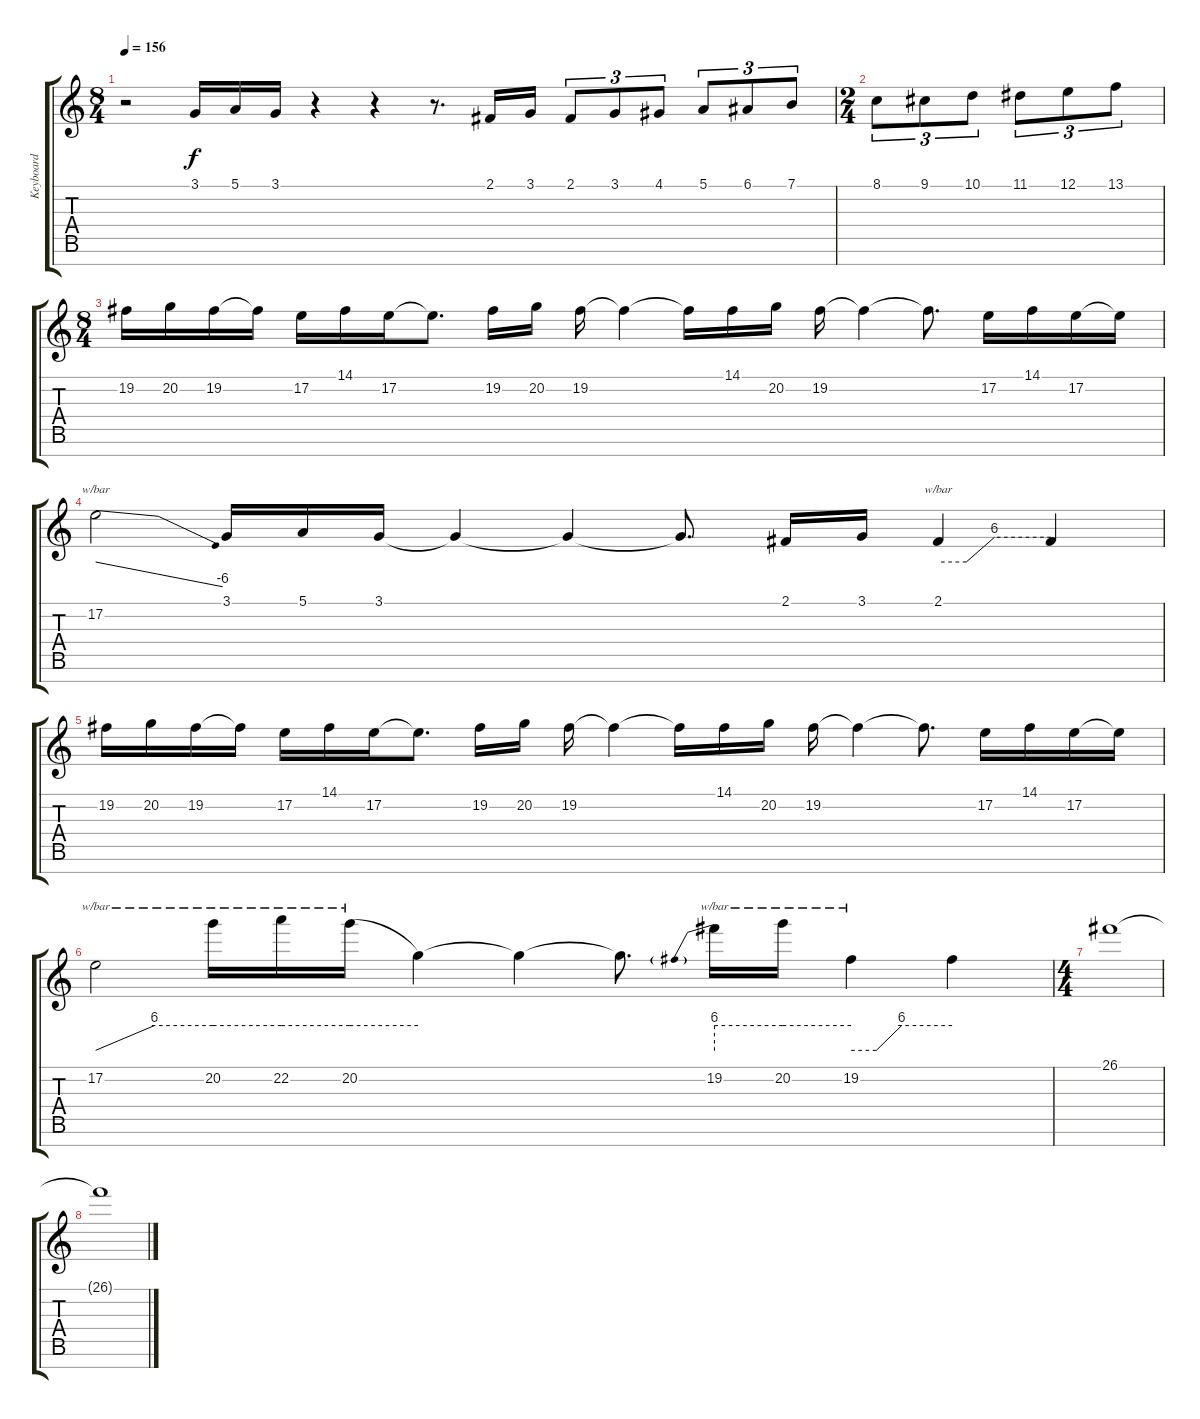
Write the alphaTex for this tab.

\track ("Keyboard" "Keyboard") {instrument brightacousticpiano}
\staff {score tabs}
\tuning (E4 B3 G3 D3 A2 E2 B1) {hide}
\ts (8 4)
\tempo 156
\clef g2
\ks c
r.2{dy f} 3.1.16 5.1.16 3.1.16 r.4 r.4 r.8{d} 2.1.16 3.1.16 2.1.8{tu (3 2)} 3.1.8{tu (3 2)} 4.1.8{tu (3 2)} 5.1.8{tu (3 2)} 6.1.8{tu (3 2)} 7.1.8{tu (3 2)} |
\ts (2 4)
8.1.8{tu (3 2)} 9.1.8{tu (3 2)} 10.1.8{tu (3 2)} 11.1.8{tu (3 2)} 12.1.8{tu (3 2)} 13.1.8{tu (3 2)} |
\ts (8 4)
19.2.16{instrument lead2sawtooth} 20.2.16 19.2.16 19.2{t}.16 17.2.16 14.1.16 17.2.16 17.2{t}.8{d} 19.2.16 20.2.16 19.2.16 19.2{t}.4 19.2{t}.16 14.1.16 20.2.16 19.2.16 19.2{t}.4 19.2{t}.8{d} 17.2.16 14.1.16 17.2.16 17.2{t}.16 |
17.2.2{tbe (dive default 0 0 60 -24)} 3.1.16 5.1.16 3.1.16 3.1{t}.4 3.1{t}.4 3.1{t}.8{d} 2.1.16 3.1.16 2.1.4{tbe (custom default 0 0 15 0 30 24 60 24)} 2.1{t}.4 |
19.2.16{instrument lead2sawtooth} 20.2.16 19.2.16 19.2{t}.16 17.2.16 14.1.16 17.2.16 17.2{t}.8{d} 19.2.16 20.2.16 19.2.16 19.2{t}.4 19.2{t}.16 14.1.16 20.2.16 19.2.16 19.2{t}.4 19.2{t}.8{d} 17.2.16 14.1.16 17.2.16 17.2{t}.16 |
17.2.2{tbe (custom default 0 0 30 24 60 24)} 20.2.16{tbe (hold default 0 24 60 24)} 22.2.16{tbe (hold default 0 24 60 24)} 20.2.16{tbe (hold default 0 24 60 24)} 20.2{t}.4 20.2{t}.4 20.2{t}.8{d} 19.2.16{tbe (predive default 0 24 60 24)} 20.2.16{tbe (hold default 0 24 60 24)} 19.2.4{tbe (custom default 0 0 15 0 30 24 60 24)} 19.2{t}.4 |
\ts (4 4)
26.1.1 |
26.1{t}.1
